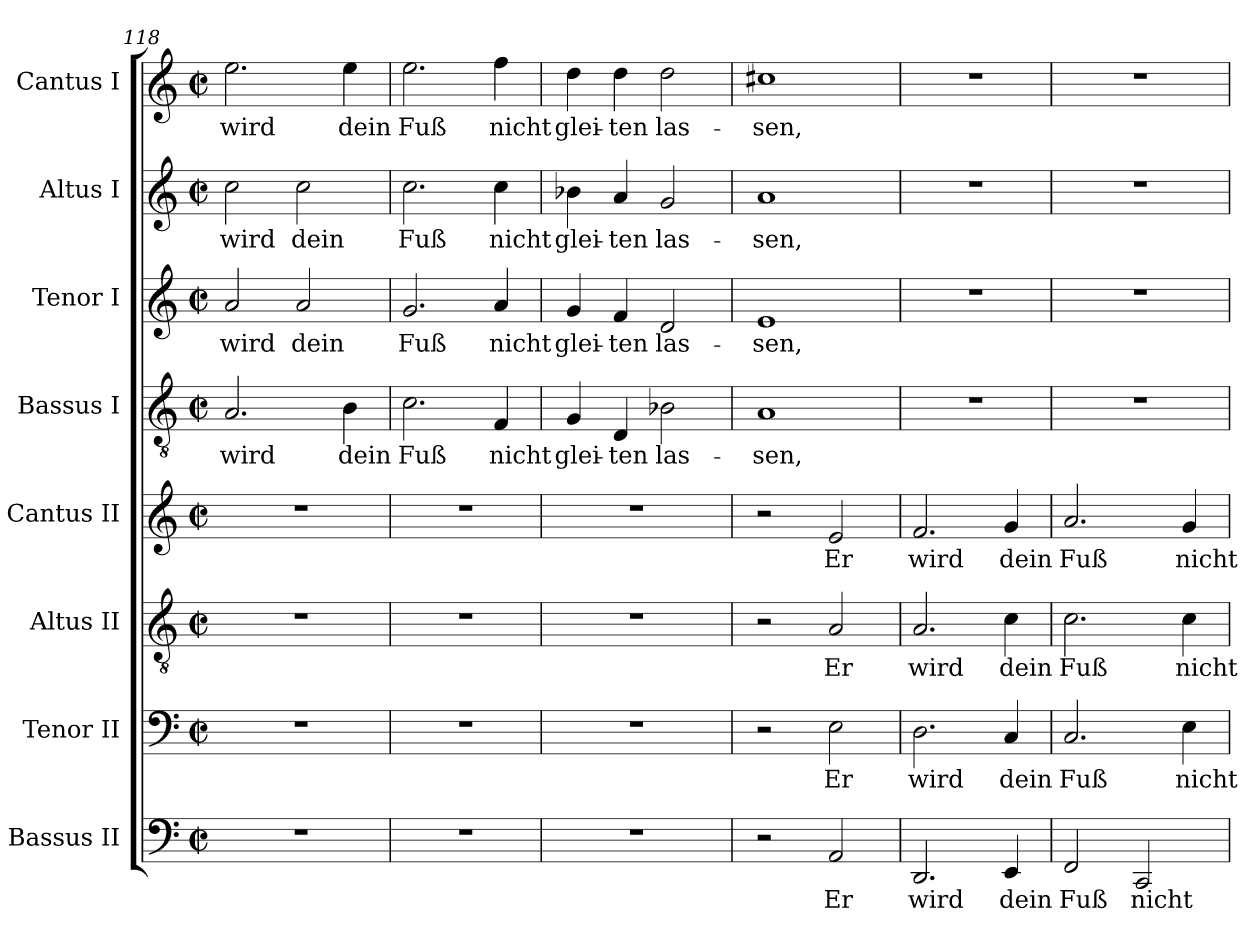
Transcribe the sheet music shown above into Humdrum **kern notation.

**kern	**text	**kern	**text	**kern	**text	**kern	**text	**kern	**text	**kern	**text	**kern	**text	**kern	**text
*part8	*part8	*part7	*part7	*part6	*part6	*part5	*part5	*part4	*part4	*part3	*part3	*part2	*part2	*part1	*part1
*staff8	*staff8	*staff7	*staff7	*staff6	*staff6	*staff5	*staff5	*staff4	*staff4	*staff3	*staff3	*staff2	*staff2	*staff1	*staff1
*I"Bassus II	*	*I"Tenor II	*	*I"Altus II	*	*I"Cantus II	*	*I"Bassus I	*	*I"Tenor I	*	*I"Altus I	*	*I"Cantus I	*
*I'B2	*	*I'T2	*	*I'A2	*	*I'C2	*	*I'B1	*	*I'T1	*	*I'A1	*	*I'C1	*
*clefF4	*	*clefF4	*	*clefGv2	*	*clefG2	*	*clefGv2	*	*clefG2	*	*clefG2	*	*clefG2	*
*k[]	*	*k[]	*	*k[]	*	*k[]	*	*k[]	*	*k[]	*	*k[]	*	*k[]	*
*C:	*	*C:	*	*C:	*	*C:	*	*C:	*	*C:	*	*C:	*	*C:	*
*M2/2	*	*M2/2	*	*M2/2	*	*M2/2	*	*M2/2	*	*M2/2	*	*M2/2	*	*M2/2	*
*met(c|)	*	*met(c|)	*	*met(c|)	*	*met(c|)	*	*met(c|)	*	*met(c|)	*	*met(c|)	*	*met(c|)	*
=118	=118	=118	=118	=118	=118	=118	=118	=118	=118	=118	=118	=118	=118	=118	=118
!	!	!	!	!	!	!	!	!	!LO:LY:b	!	!	!	!	!	!
!	!	!	!	!	!	!	!	!	!	!	!LO:LY:b	!	!	!	!
!	!	!	!	!	!	!	!	!	!	!	!	!	!LO:LY:b	!	!
!	!	!	!	!	!	!	!	!	!	!	!	!	!	!	!LO:LY:b
1r	.	1r	.	1r	.	1r	.	2.A/	wird	2a/	wird	2cc\	wird	2.ee\	wird
!	!	!	!	!	!	!	!	!	!	!	!LO:LY:b	!	!	!	!
!	!	!	!	!	!	!	!	!	!	!	!	!	!LO:LY:b	!	!
.	.	.	.	.	.	.	.	.	.	2a/	dein	2cc\	dein	.	.
!	!	!	!	!	!	!	!	!	!LO:LY:b	!	!	!	!	!	!
!	!	!	!	!	!	!	!	!	!	!	!	!	!	!	!LO:LY:b
.	.	.	.	.	.	.	.	4B\	dein	.	.	.	.	4ee\	dein
=119	=119	=119	=119	=119	=119	=119	=119	=119	=119	=119	=119	=119	=119	=119	=119
!	!	!	!	!	!	!	!	!	!LO:LY:b	!	!	!	!	!	!
!	!	!	!	!	!	!	!	!	!	!	!LO:LY:b	!	!	!	!
!	!	!	!	!	!	!	!	!	!	!	!	!	!LO:LY:b	!	!
!	!	!	!	!	!	!	!	!	!	!	!	!	!	!	!LO:LY:b
1r	.	1r	.	1r	.	1r	.	2.c\	Fuß	2.g/	Fuß	2.cc\	Fuß	2.ee\	Fuß
!	!	!	!	!	!	!	!	!	!LO:LY:b	!	!	!	!	!	!
!	!	!	!	!	!	!	!	!	!	!	!LO:LY:b	!	!	!	!
!	!	!	!	!	!	!	!	!	!	!	!	!	!LO:LY:b	!	!
!	!	!	!	!	!	!	!	!	!	!	!	!	!	!	!LO:LY:b
.	.	.	.	.	.	.	.	4F/	nicht	4a/	nicht	4cc\	nicht	4ff\	nicht
=120	=120	=120	=120	=120	=120	=120	=120	=120	=120	=120	=120	=120	=120	=120	=120
!	!	!	!	!	!	!	!	!	!LO:LY:b	!	!	!	!	!	!
!	!	!	!	!	!	!	!	!	!	!	!LO:LY:b	!	!	!	!
!	!	!	!	!	!	!	!	!	!	!	!	!	!LO:LY:b	!	!
!	!	!	!	!	!	!	!	!	!	!	!	!	!	!	!LO:LY:b
1r	.	1r	.	1r	.	1r	.	4G/	glei-	4g/	glei-	4b-X\	glei-	4dd\	glei-
!	!	!	!	!	!	!	!	!	!LO:LY:b	!	!	!	!	!	!
!	!	!	!	!	!	!	!	!	!	!	!LO:LY:b	!	!	!	!
!	!	!	!	!	!	!	!	!	!	!	!	!	!LO:LY:b	!	!
!	!	!	!	!	!	!	!	!	!	!	!	!	!	!	!LO:LY:b
.	.	.	.	.	.	.	.	4D/	-ten	4f/	-ten	4a/	-ten	4dd\	-ten
!	!	!	!	!	!	!	!	!	!LO:LY:b	!	!	!	!	!	!
!	!	!	!	!	!	!	!	!	!	!	!LO:LY:b	!	!	!	!
!	!	!	!	!	!	!	!	!	!	!	!	!	!LO:LY:b	!	!
!	!	!	!	!	!	!	!	!	!	!	!	!	!	!	!LO:LY:b
.	.	.	.	.	.	.	.	2B-X\	las-	2d/	las-	2g/	las-	2dd\	las-
=121	=121	=121	=121	=121	=121	=121	=121	=121	=121	=121	=121	=121	=121	=121	=121
!	!	!	!	!	!	!	!	!	!LO:LY:b	!	!	!	!	!	!
!	!	!	!	!	!	!	!	!	!	!	!LO:LY:b	!	!	!	!
!	!	!	!	!	!	!	!	!	!	!	!	!	!LO:LY:b	!	!
!	!	!	!	!	!	!	!	!	!	!	!	!	!	!	!LO:LY:b
2r	.	2r	.	2r	.	2r	.	1A	-sen,	1e	-sen,	1a	-sen,	1cc#X	-sen,
!	!LO:LY:b	!	!	!	!	!	!	!	!	!	!	!	!	!	!
!	!	!	!LO:LY:b	!	!	!	!	!	!	!	!	!	!	!	!
!	!	!	!	!	!LO:LY:b	!	!	!	!	!	!	!	!	!	!
!	!	!	!	!	!	!	!LO:LY:b	!	!	!	!	!	!	!	!
2AA/	Er	2E\	Er	2A/	Er	2e/	Er	.	.	.	.	.	.	.	.
=122	=122	=122	=122	=122	=122	=122	=122	=122	=122	=122	=122	=122	=122	=122	=122
!	!LO:LY:b	!	!	!	!	!	!	!	!	!	!	!	!	!	!
!	!	!	!LO:LY:b	!	!	!	!	!	!	!	!	!	!	!	!
!	!	!	!	!	!LO:LY:b	!	!	!	!	!	!	!	!	!	!
!	!	!	!	!	!	!	!LO:LY:b	!	!	!	!	!	!	!	!
2.DD/	wird	2.D\	wird	2.A/	wird	2.f/	wird	1r	.	1r	.	1r	.	1r	.
!	!LO:LY:b	!	!	!	!	!	!	!	!	!	!	!	!	!	!
!	!	!	!LO:LY:b	!	!	!	!	!	!	!	!	!	!	!	!
!	!	!	!	!	!LO:LY:b	!	!	!	!	!	!	!	!	!	!
!	!	!	!	!	!	!	!LO:LY:b	!	!	!	!	!	!	!	!
4EE/	dein	4C/	dein	4c\	dein	4g/	dein	.	.	.	.	.	.	.	.
!!LO:PB:g=z
=123	=123	=123	=123	=123	=123	=123	=123	=123	=123	=123	=123	=123	=123	=123	=123
!	!LO:LY:b	!	!	!	!	!	!	!	!	!	!	!	!	!	!
!	!	!	!LO:LY:b	!	!	!	!	!	!	!	!	!	!	!	!
!	!	!	!	!	!LO:LY:b	!	!	!	!	!	!	!	!	!	!
!	!	!	!	!	!	!	!LO:LY:b	!	!	!	!	!	!	!	!
2FF/	Fuß	2.C/	Fuß	2.c\	Fuß	2.a/	Fuß	1r	.	1r	.	1r	.	1r	.
!	!LO:LY:b	!	!	!	!	!	!	!	!	!	!	!	!	!	!
2CC/	nicht	.	.	.	.	.	.	.	.	.	.	.	.	.	.
!	!	!	!LO:LY:b	!	!	!	!	!	!	!	!	!	!	!	!
!	!	!	!	!	!LO:LY:b	!	!	!	!	!	!	!	!	!	!
!	!	!	!	!	!	!	!LO:LY:b	!	!	!	!	!	!	!	!
.	.	4E\	nicht	4c\	nicht	4g/	nicht	.	.	.	.	.	.	.	.
=	=	=	=	=	=	=	=	=	=	=	=	=	=	=	=
*-	*-	*-	*-	*-	*-	*-	*-	*-	*-	*-	*-	*-	*-	*-	*-
